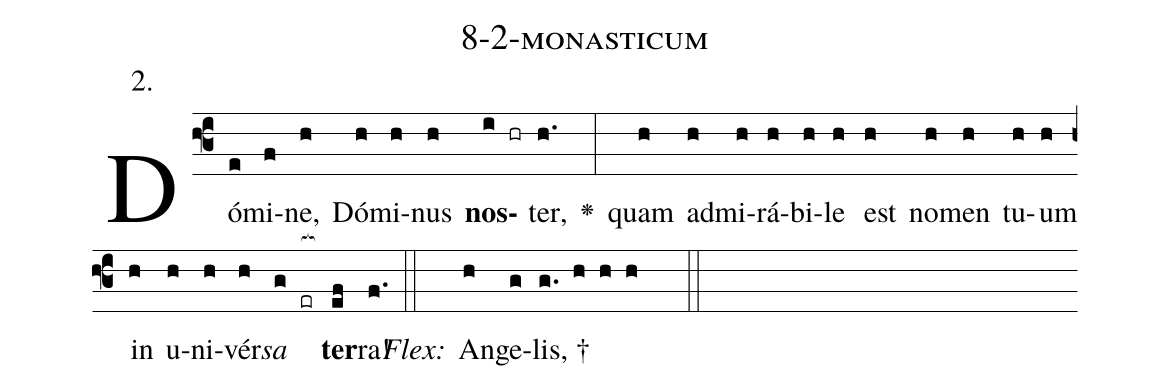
name: 8-2-monasticum;
annotation: 2.;
%%
(f3)Dó(e)mi(f)ne,(h) Dó(h)mi(h)nus(h) <b>nos</b>(i hr)ter,(h.) <v>\greheightstar</v>(:) quam(h) ad(h)mi(h)rá(h)bi(h)le(h) est(h) no(h)men(h) tu(h)um(h) in(h) u(h)ni(h)vér(h)<i>sa</i>(g er[ocb:1{]) <b>ter</b>(ef[ocb:0}])ra!(f.) (::)
<i>Flex:</i>()  An(h)ge(g)lis, †(g. h h h  ::)

%E(h) u(h) o(h) u(g) a(ef) e.(f.) (::)
